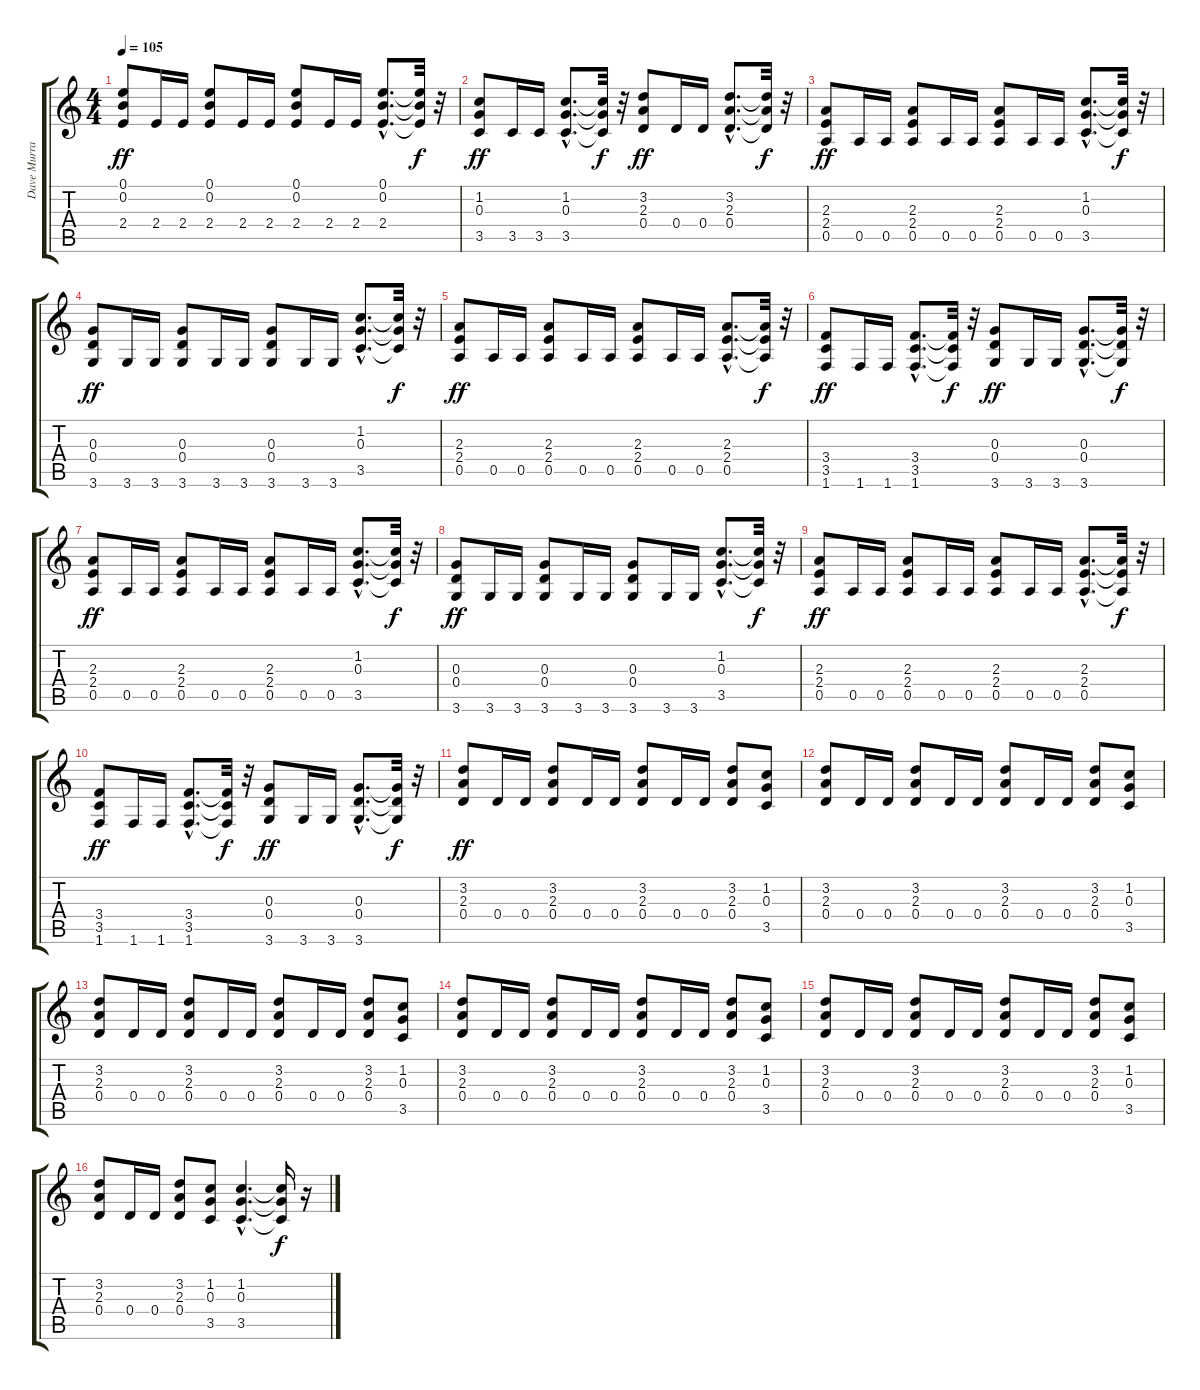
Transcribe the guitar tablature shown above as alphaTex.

\track ("Dave Murray" "Dave Murra") {instrument distortionguitar}
\staff {score tabs}
\tuning (E4 B3 G3 D3 A2 E2) {hide}
\ts (4 4)
\tempo 105
\clef g2
\ks c
(0.1 0.2 2.4).8{dy ff} 2.4.16 2.4.16 (0.1 0.2 2.4).8 2.4.16 2.4.16 (0.1 0.2 2.4).8 2.4.16 2.4.16 (0.1{hac} 0.2{hac} 2.4{hac}).8{d} (0.1{t} 0.2{t} 2.4{t}).32{dy f} r.32 |
(1.2 0.3 3.5).8{dy ff} 3.5.16 3.5.16 (1.2{hac} 0.3{hac} 3.5{hac}).8{d} (1.2{t} 0.3{t} 3.5{t}).32{dy f} r.32 (3.2 2.3 0.4).8{dy ff} 0.4.16 0.4.16 (3.2{hac} 2.3{hac} 0.4{hac}).8{d} (3.2{t} 2.3{t} 0.4{t}).32{dy f} r.32 |
(2.3 2.4 0.5).8{dy ff} 0.5.16 0.5.16 (2.3 2.4 0.5).8 0.5.16 0.5.16 (2.3 2.4 0.5).8 0.5.16 0.5.16 (1.2{hac} 0.3{hac} 3.5{hac}).8{d} (1.2{t} 0.3{t} 3.5{t}).32{dy f} r.32 |
(0.3 0.4 3.6).8{dy ff} 3.6.16 3.6.16 (0.3 0.4 3.6).8 3.6.16 3.6.16 (0.3 0.4 3.6).8 3.6.16 3.6.16 (1.2{hac} 0.3{hac} 3.5{hac}).8{d} (1.2{t} 0.3{t} 3.5{t}).32{dy f} r.32 |
(2.3 2.4 0.5).8{dy ff} 0.5.16 0.5.16 (2.3 2.4 0.5).8 0.5.16 0.5.16 (2.3 2.4 0.5).8 0.5.16 0.5.16 (2.3{hac} 2.4{hac} 0.5{hac}).8{d} (2.3{t} 2.4{t} 0.5{t}).32{dy f} r.32 |
(3.4 3.5 1.6).8{dy ff} 1.6.16 1.6.16 (3.4{hac} 3.5{hac} 1.6{hac}).8{d} (3.4{t} 3.5{t} 1.6{t}).32{dy f} r.32 (0.3 0.4 3.6).8{dy ff} 3.6.16 3.6.16 (0.3{hac} 0.4{hac} 3.6{hac}).8{d} (0.3{t} 0.4{t} 3.6{t}).32{dy f} r.32 |
(2.3 2.4 0.5).8{dy ff} 0.5.16 0.5.16 (2.3 2.4 0.5).8 0.5.16 0.5.16 (2.3 2.4 0.5).8 0.5.16 0.5.16 (1.2{hac} 0.3{hac} 3.5{hac}).8{d} (1.2{t} 0.3{t} 3.5{t}).32{dy f} r.32 |
(0.3 0.4 3.6).8{dy ff} 3.6.16 3.6.16 (0.3 0.4 3.6).8 3.6.16 3.6.16 (0.3 0.4 3.6).8 3.6.16 3.6.16 (1.2{hac} 0.3{hac} 3.5{hac}).8{d} (1.2{t} 0.3{t} 3.5{t}).32{dy f} r.32 |
(2.3 2.4 0.5).8{dy ff} 0.5.16 0.5.16 (2.3 2.4 0.5).8 0.5.16 0.5.16 (2.3 2.4 0.5).8 0.5.16 0.5.16 (2.3{hac} 2.4{hac} 0.5{hac}).8{d} (2.3{t} 2.4{t} 0.5{t}).32{dy f} r.32 |
(3.4 3.5 1.6).8{dy ff} 1.6.16 1.6.16 (3.4{hac} 3.5{hac} 1.6{hac}).8{d} (3.4{t} 3.5{t} 1.6{t}).32{dy f} r.32 (0.3 0.4 3.6).8{dy ff} 3.6.16 3.6.16 (0.3{hac} 0.4{hac} 3.6{hac}).8{d} (0.3{t} 0.4{t} 3.6{t}).32{dy f} r.32 |
(3.2 2.3 0.4).8{dy ff} 0.4.16 0.4.16 (3.2 2.3 0.4).8 0.4.16 0.4.16 (3.2 2.3 0.4).8 0.4.16 0.4.16 (3.2 2.3 0.4).8 (1.2 0.3 3.5).8 |
(3.2 2.3 0.4).8 0.4.16 0.4.16 (3.2 2.3 0.4).8 0.4.16 0.4.16 (3.2 2.3 0.4).8 0.4.16 0.4.16 (3.2 2.3 0.4).8 (1.2 0.3 3.5).8 |
(3.2 2.3 0.4).8 0.4.16 0.4.16 (3.2 2.3 0.4).8 0.4.16 0.4.16 (3.2 2.3 0.4).8 0.4.16 0.4.16 (3.2 2.3 0.4).8 (1.2 0.3 3.5).8 |
(3.2 2.3 0.4).8 0.4.16 0.4.16 (3.2 2.3 0.4).8 0.4.16 0.4.16 (3.2 2.3 0.4).8 0.4.16 0.4.16 (3.2 2.3 0.4).8 (1.2 0.3 3.5).8 |
(3.2 2.3 0.4).8 0.4.16 0.4.16 (3.2 2.3 0.4).8 0.4.16 0.4.16 (3.2 2.3 0.4).8 0.4.16 0.4.16 (3.2 2.3 0.4).8 (1.2 0.3 3.5).8 |
(3.2 2.3 0.4).8 0.4.16 0.4.16 (3.2 2.3 0.4).8 (1.2 0.3 3.5).8 (1.2{hac} 0.3{hac} 3.5{hac}).4{d} (1.2{t} 0.3{t} 3.5{t}).16{dy f} r.16
